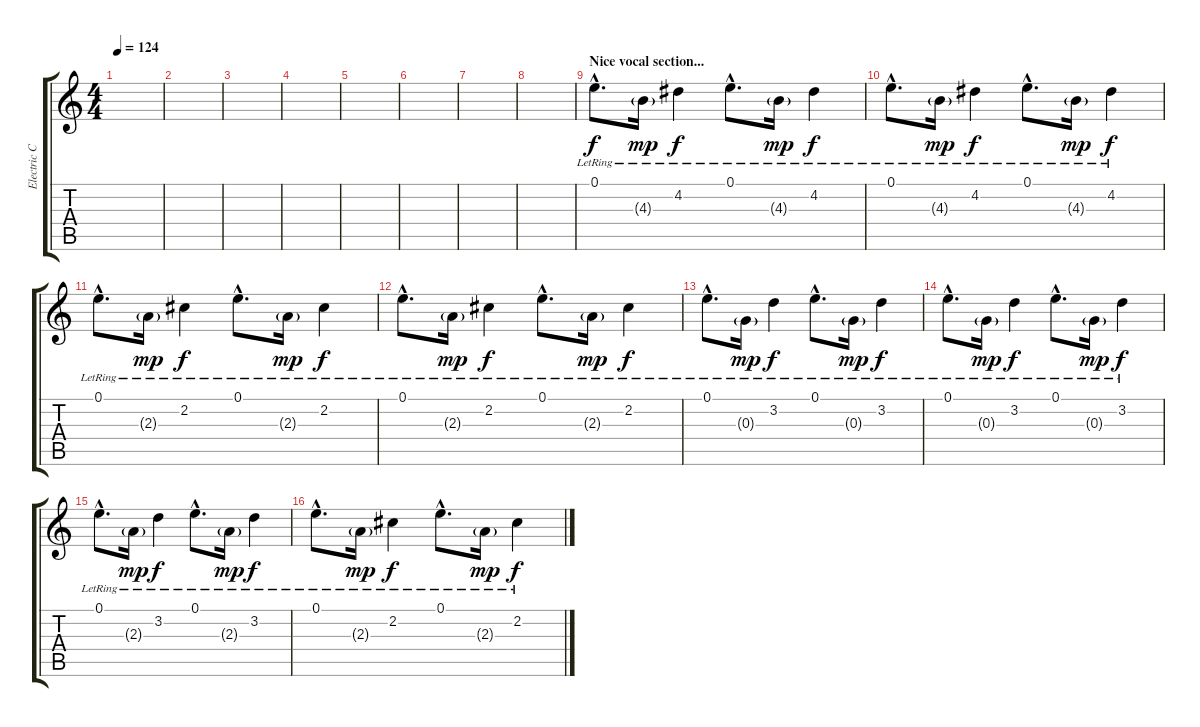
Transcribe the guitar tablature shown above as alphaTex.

\track ("Electric Clean" "Electric C") {instrument electricguitarclean}
\staff {score tabs}
\tuning (E4 B3 G3 D3 A2 E2) {hide}
\ts (4 4)
\tempo 124
\clef g2
\ks c
|
|
|
|
|
|
|
|
\section ("" "Nice vocal section...")
0.1{hac lr}.8{d} 4.3{g lr}.16{dy mp} 4.2{lr}.4{dy f} 0.1{hac lr}.8{d} 4.3{g lr}.16{dy mp} 4.2{lr}.4{dy f} |
0.1{hac lr}.8{d} 4.3{g lr}.16{dy mp} 4.2{lr}.4{dy f} 0.1{hac lr}.8{d} 4.3{g lr}.16{dy mp} 4.2{lr}.4{dy f} |
0.1{hac lr}.8{d} 2.3{g lr}.16{dy mp} 2.2{lr}.4{dy f} 0.1{hac lr}.8{d} 2.3{g lr}.16{dy mp} 2.2{lr}.4{dy f} |
0.1{hac lr}.8{d} 2.3{g lr}.16{dy mp} 2.2{lr}.4{dy f} 0.1{hac lr}.8{d} 2.3{g lr}.16{dy mp} 2.2{lr}.4{dy f} |
0.1{hac lr}.8{d} 0.3{g lr}.16{dy mp} 3.2{lr}.4{dy f} 0.1{hac lr}.8{d} 0.3{g lr}.16{dy mp} 3.2{lr}.4{dy f} |
0.1{hac lr}.8{d} 0.3{g lr}.16{dy mp} 3.2{lr}.4{dy f} 0.1{hac lr}.8{d} 0.3{g lr}.16{dy mp} 3.2{lr}.4{dy f} |
0.1{hac lr}.8{d} 2.3{g lr}.16{dy mp} 3.2{lr}.4{dy f} 0.1{hac lr}.8{d} 2.3{g lr}.16{dy mp} 3.2{lr}.4{dy f} |
0.1{hac lr}.8{d} 2.3{g lr}.16{dy mp} 2.2{lr}.4{dy f} 0.1{hac lr}.8{d} 2.3{g lr}.16{dy mp} 2.2{lr}.4{dy f}
